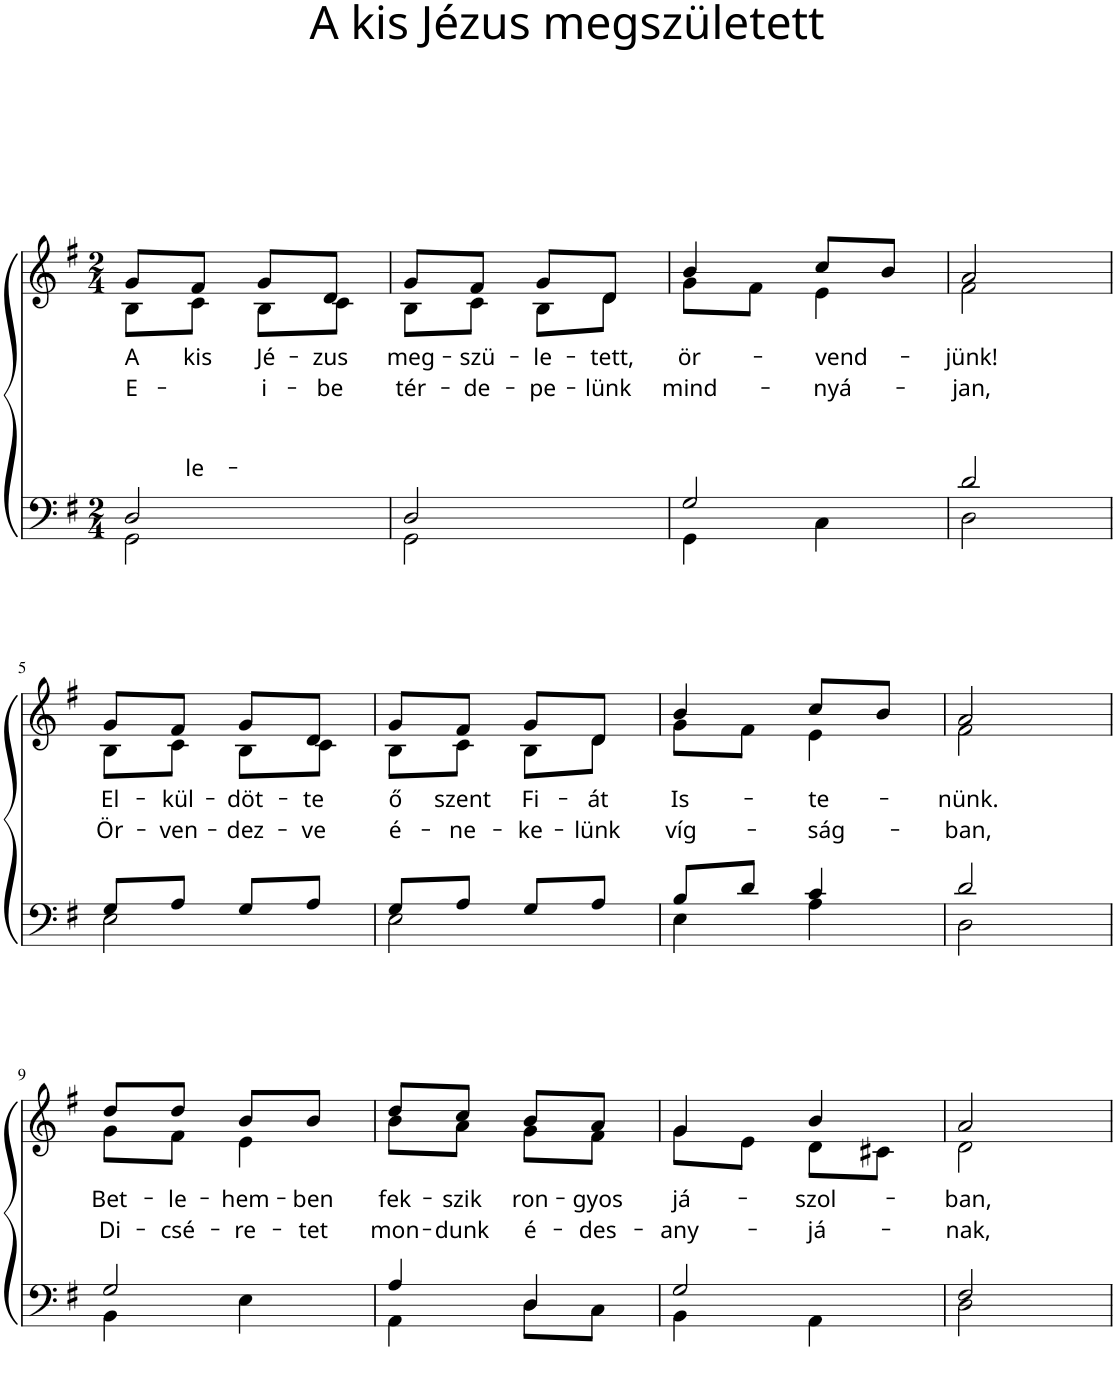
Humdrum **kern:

**kern	**kern	**text	**text
*part1	*part1	*part1	*part1
*staff2	*staff1	*staff1	*staff1
*I"P1	*	*	*
*clefF4	*clefG2	*	*
*k[f#]	*k[f#]	*	*
*M2/4	*M2/4	*	*
=1	=1	=1	=1
*^	*	*	*
!	!	!	!LO:LY:b	!LO:LY:b
*	*	*^	*	*
2D/	2GG\	8g/L	8B\L	A	E-
!	!	!	!	!LO:LY:b	!LO:LY:b
.	.	8f#/J	8c\J	kis	-le-
!	!	!	!	!LO:LY:b	!LO:LY:b
.	.	8g/L	8B\L	Jé-	-i-
!	!	!	!	!LO:LY:b	!LO:LY:b
.	.	8d/J	8c\J	-zus	-be
=2	=2	=2	=2	=2	=2
!	!	!	!	!LO:LY:b	!LO:LY:b
2D/	2GG\	8g/L	8B\L	meg-	tér-
!	!	!	!	!LO:LY:b	!LO:LY:b
.	.	8f#/J	8c\J	-szü-	-de-
!	!	!	!	!LO:LY:b	!LO:LY:b
.	.	8g/L	8B\L	-le-	-pe-
!	!	!	!	!LO:LY:b	!LO:LY:b
.	.	8d/J	8d\J	-tett,	-lünk
=3	=3	=3	=3	=3	=3
!	!	!	!	!LO:LY:b	!LO:LY:b
2G/	4GG\	4b/	8g\L	ör-	mind-
.	.	.	8f#\J	.	.
!	!	!	!	!LO:LY:b	!LO:LY:b
.	4C\	8cc/L	4e\	-vend-	-nyá-
.	.	8b/J	.	.	.
=4	=4	=4	=4	=4	=4
!	!	!	!	!LO:LY:b	!LO:LY:b
2d/	2D\	2a/	2f#\	-jünk!	-jan,
!!LO:LB:g=z	!!
=5	=5	=5	=5	=5	=5
!	!	!	!	!LO:LY:b	!LO:LY:b
8G/L	2E\	8g/L	8B\L	El-	Ör-
!	!	!	!	!LO:LY:b	!LO:LY:b
8A/J	.	8f#/J	8c\J	-kül-	-ven-
!	!	!	!	!LO:LY:b	!LO:LY:b
8G/L	.	8g/L	8B\L	-döt-	-dez-
!	!	!	!	!LO:LY:b	!LO:LY:b
8A/J	.	8d/J	8c\J	-te	-ve
=6	=6	=6	=6	=6	=6
!	!	!	!	!LO:LY:b	!LO:LY:b
8G/L	2E\	8g/L	8B\L	ő	é-
!	!	!	!	!LO:LY:b	!LO:LY:b
8A/J	.	8f#/J	8c\J	szent	-ne-
!	!	!	!	!LO:LY:b	!LO:LY:b
8G/L	.	8g/L	8B\L	Fi-	-ke-
!	!	!	!	!LO:LY:b	!LO:LY:b
8A/J	.	8d/J	8d\J	-át	-lünk
=7	=7	=7	=7	=7	=7
!	!	!	!	!LO:LY:b	!LO:LY:b
8B/L	4E\	4b/	8g\L	Is-	víg-
8d/J	.	.	8f#\J	.	.
!	!	!	!	!LO:LY:b	!LO:LY:b
4c/	4A\	8cc/L	4e\	-te-	-ság-
.	.	8b/J	.	.	.
=8	=8	=8	=8	=8	=8
!	!	!	!	!LO:LY:b	!LO:LY:b
2d/	2D\	2a/	2f#\	-nünk.	-ban,
!!LO:LB:g=z	!!
=9	=9	=9	=9	=9	=9
!	!	!	!	!LO:LY:b	!LO:LY:b
2G/	4BB\	8dd/L	8g\L	Bet-	Di-
!	!	!	!	!LO:LY:b	!LO:LY:b
.	.	8dd/J	8f#\J	-le-	-csé-
!	!	!	!	!LO:LY:b	!LO:LY:b
.	4E\	8b/L	4e\	-hem-	-re-
!	!	!	!	!LO:LY:b	!LO:LY:b
.	.	8b/J	.	-ben	-tet
=10	=10	=10	=10	=10	=10
!	!	!	!	!LO:LY:b	!LO:LY:b
4A/	4AA\	8dd/L	8b\L	fek-	mon-
!	!	!	!	!LO:LY:b	!LO:LY:b
.	.	8cc/J	8a\J	-szik	-dunk
!	!	!	!	!LO:LY:b	!LO:LY:b
4D/	8D\L	8b/L	8g\L	ron-	é-
!	!	!	!	!LO:LY:b	!LO:LY:b
.	8C\J	8a/J	8f#\J	-gyos	-des-
=11	=11	=11	=11	=11	=11
!	!	!	!	!LO:LY:b	!LO:LY:b
2G/	4BB\	4g/	8g\L	já-	-any-
.	.	.	8e\J	.	.
!	!	!	!	!LO:LY:b	!LO:LY:b
.	4AA\	4b/	8d\L	-szol-	-já-
.	.	.	8c#X\J	.	.
=12	=12	=12	=12	=12	=12
!	!	!	!	!LO:LY:b	!LO:LY:b
2F#/	2D\	2a/	2d\	-ban,	-nak,
*v	*v	*	*	*	*
*	*v	*v	*	*
=	=	=	=
*-	*-	*-	*-
